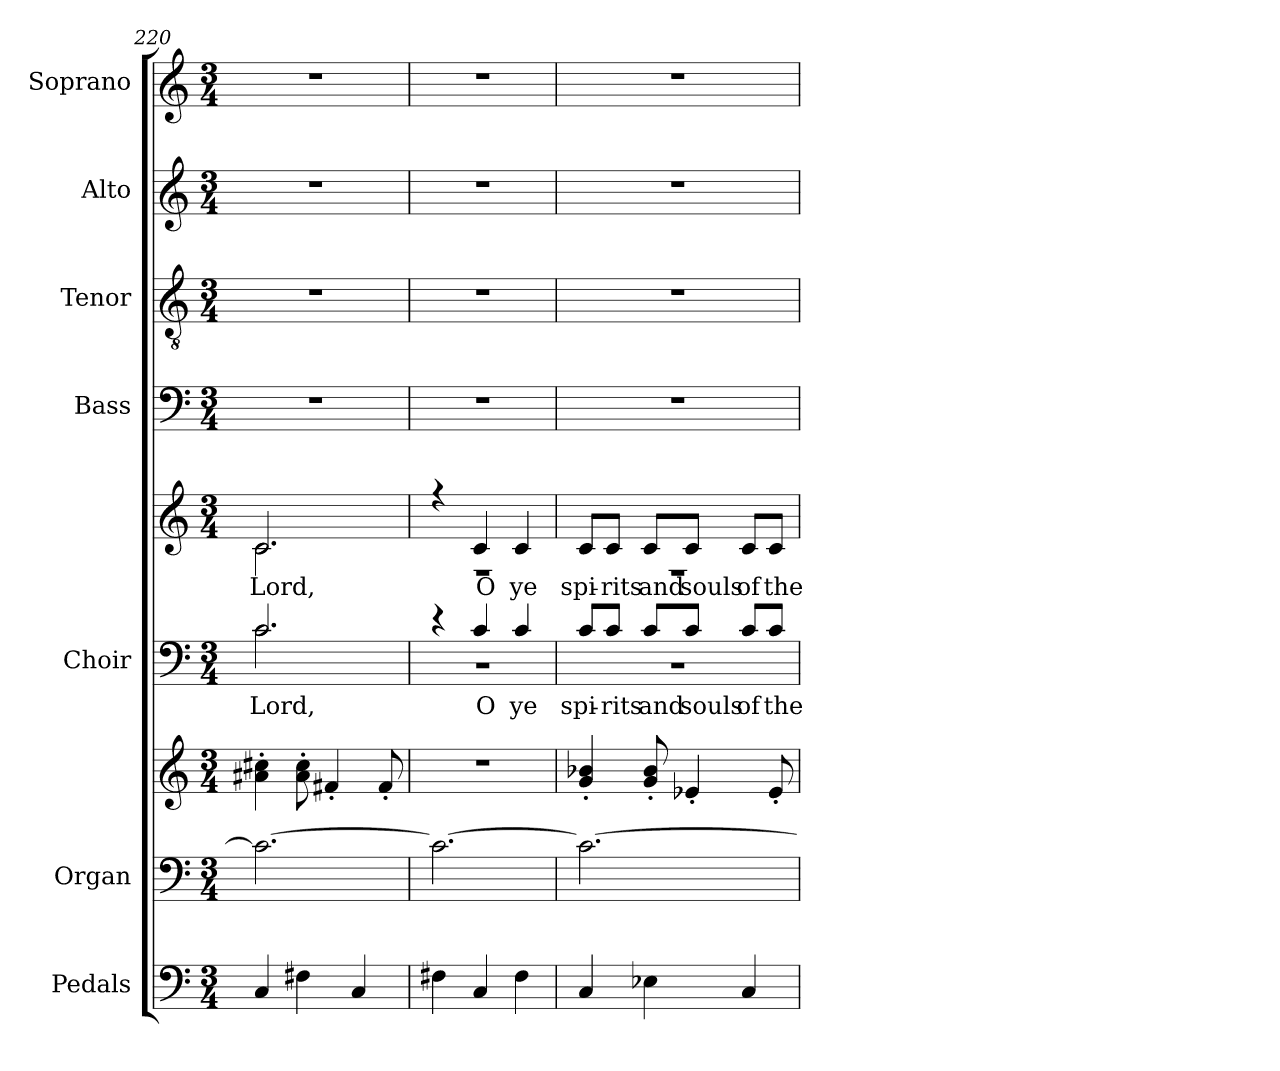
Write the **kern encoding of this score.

**kern	**kern	**kern	**kern	**text	**kern	**text	**kern	**kern	**kern	**kern
*part7	*part6	*part6	*part5	*part5	*part5	*part5	*part4	*part3	*part2	*part1
*staff9	*staff8	*staff7	*staff6	*staff6	*staff5	*staff5	*staff4	*staff3	*staff2	*staff1
*I"Pedals	*I"Organ	*	*I"Choir	*	*	*	*I"Bass	*I"Tenor	*I"Alto	*I"Soprano
*I'Ped.	*I'Org.	*	*I'Choir	*	*	*	*I'B.	*I'T.	*I'A.	*I'S.
*clefF4	*clefF4	*clefG2	*clefF4	*	*clefG2	*	*clefF4	*clefGv2	*clefG2	*clefG2
*	*	*	*	*	*	*	*	*ITrd7c12	*	*
*k[]	*k[]	*k[]	*k[]	*	*k[]	*	*k[]	*k[]	*k[]	*k[]
*C:	*C:	*C:	*C:	*	*C:	*	*C:	*C:	*C:	*C:
*M3/4	*M3/4	*M3/4	*M3/4	*	*M3/4	*	*M3/4	*M3/4	*M3/4	*M3/4
=220	=220	=220	=220	=220	=220	=220	=220	=220	=220	=220
!	!	!	!	!LO:LY:a:color=#000000	!	!	!	!	!	!
*	*	*	*^	*	*	*	*	*	*	*
!	!	!	!	!	!LO:LY:b:color=#000000	!	!	!	!	!	!
!	!	!	!	!	!	!	!LO:LY:a:color=#000000	!	!	!	!
*	*	*	*	*	*	*^	*	*	*	*	*
!	!	!	!	!	!	!	!	!LO:LY:b:color=#000000	!LO:N:vis=1	!LO:N:vis=1	!LO:N:vis=1	!LO:N:vis=1
4Ci/	2.ci\_>	4a#Xi\' 4cc#Xi'	2.ci/	2.ci\	Lord,	2.ci/	2.ci\	Lord,	2.r	2.r	2.r	2.r
4F#Xi\	.	8a#i\' 8cc#i'	.	.	.	.	.	.	.	.	.	.
.	.	4f#X'i/	.	.	.	.	.	.	.	.	.	.
4Ci/	.	.	.	.	.	.	.	.	.	.	.	.
.	.	8f#'i/	.	.	.	.	.	.	.	.	.	.
!!LO:LB:g=z
=221	=221	=221	=221	=221	=221	=221	=221	=221	=221	=221	=221	=221
!	!	!LO:N:vis=1	!	!LO:N:vis=1	!	!	!LO:N:vis=1	!	!LO:N:vis=1	!LO:N:vis=1	!LO:N:vis=1	!LO:N:vis=1
4F#Xi\	2.ci\_>	2.r	4r	2.r	.	4r	2.r	.	2.r	2.r	2.r	2.r
!	!	!	!	!	!LO:LY:a:color=#000000	!	!	!	!	!	!	!
!	!	!	!	!	!	!	!	!LO:LY:a:color=#000000	!	!	!	!
4Ci/	.	.	4ci/	.	O	4ci/	.	O	.	.	.	.
!	!	!	!	!	!LO:LY:a:color=#000000	!	!	!	!	!	!	!
!	!	!	!	!	!	!	!	!LO:LY:a:color=#000000	!	!	!	!
4F#i\	.	.	4ci/	.	ye	4ci/	.	ye	.	.	.	.
=222	=222	=222	=222	=222	=222	=222	=222	=222	=222	=222	=222	=222
!	!	!	!	!LO:N:vis=1	!LO:LY:a:color=#000000	!	!	!	!	!	!	!
!	!	!	!	!	!	!	!LO:N:vis=1	!LO:LY:a:color=#000000	!LO:N:vis=1	!LO:N:vis=1	!LO:N:vis=1	!LO:N:vis=1
4Ci/	2.ci\_>	4gi/' 4b-Xi'	8ci/L	2.r	spi-	8ci/L	2.r	spi-	2.r	2.r	2.r	2.r
!	!	!	!	!	!LO:LY:a:color=#000000	!	!	!	!	!	!	!
!	!	!	!	!	!	!	!	!LO:LY:a:color=#000000	!	!	!	!
.	.	.	8ci/J	.	-rits	8ci/J	.	-rits	.	.	.	.
!	!	!	!	!	!LO:LY:a:color=#000000	!	!	!	!	!	!	!
!	!	!	!	!	!	!	!	!LO:LY:a:color=#000000	!	!	!	!
4E-Xi\	.	8gi/' 8b-i'	8ci/L	.	and	8ci/L	.	and	.	.	.	.
!	!	!	!	!	!LO:LY:a:color=#000000	!	!	!	!	!	!	!
!	!	!	!	!	!	!	!	!LO:LY:a:color=#000000	!	!	!	!
.	.	4e-X'i/	8ci/J	.	souls	8ci/J	.	souls	.	.	.	.
!	!	!	!	!	!LO:LY:a:color=#000000	!	!	!	!	!	!	!
!	!	!	!	!	!	!	!	!LO:LY:a:color=#000000	!	!	!	!
4Ci/	.	.	8ci/L	.	of	8ci/L	.	of	.	.	.	.
!	!	!	!	!	!LO:LY:a:color=#000000	!	!	!	!	!	!	!
!	!	!	!	!	!	!	!	!LO:LY:a:color=#000000	!	!	!	!
.	.	8e-'i/	8ci/J	.	the	8ci/J	.	the	.	.	.	.
*	*	*	*v	*v	*	*	*	*	*	*	*	*
*	*	*	*	*	*v	*v	*	*	*	*	*
=	=	=	=	=	=	=	=	=	=	=
*-	*-	*-	*-	*-	*-	*-	*-	*-	*-	*-
